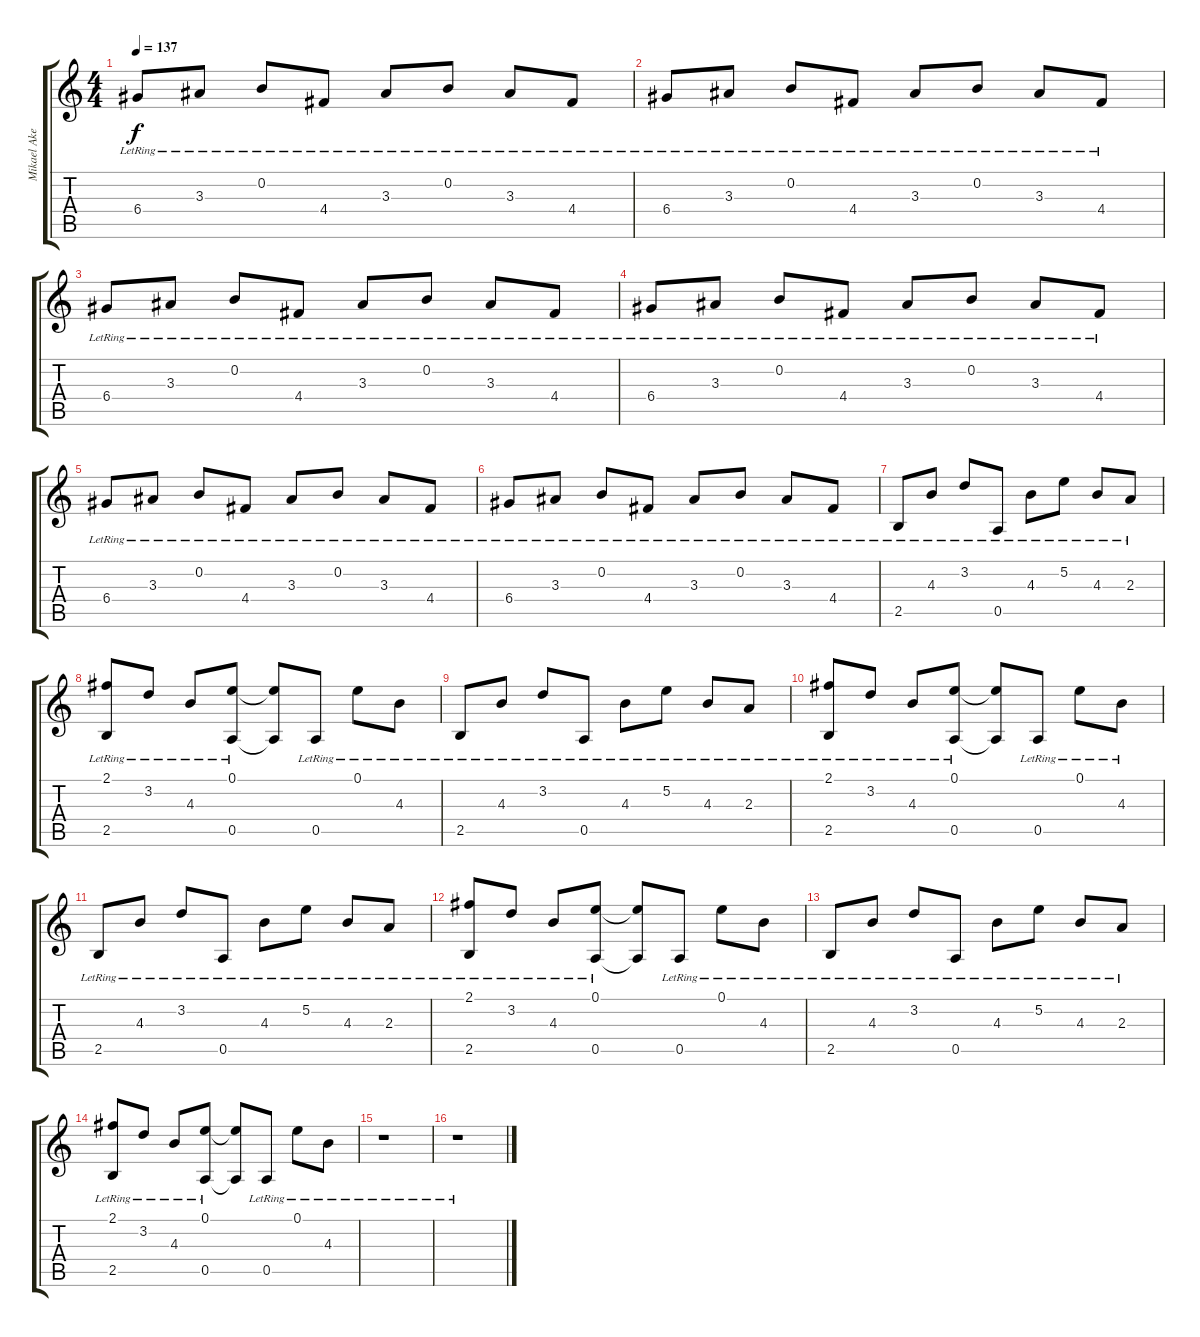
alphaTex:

\track ("Mikael Akerfeldt (Acoustique et solo)" "Mikael Ake") {instrument acousticguitarsteel}
\staff {score tabs}
\tuning (E4 B3 G3 D3 A2 E2) {hide}
\ts (4 4)
\tempo 137
\clef g2
\ks c
6.4{lr}.8{dy f} 3.3{lr}.8 0.2{lr}.8 4.4{lr}.8 3.3{lr}.8 0.2{lr}.8 3.3{lr}.8 4.4{lr}.8 |
6.4{lr}.8 3.3{lr}.8 0.2{lr}.8 4.4{lr}.8 3.3{lr}.8 0.2{lr}.8 3.3{lr}.8 4.4{lr}.8 |
6.4{lr}.8 3.3{lr}.8 0.2{lr}.8 4.4{lr}.8 3.3{lr}.8 0.2{lr}.8 3.3{lr}.8 4.4{lr}.8 |
6.4{lr}.8 3.3{lr}.8 0.2{lr}.8 4.4{lr}.8 3.3{lr}.8 0.2{lr}.8 3.3{lr}.8 4.4{lr}.8 |
6.4{lr}.8 3.3{lr}.8 0.2{lr}.8 4.4{lr}.8 3.3{lr}.8 0.2{lr}.8 3.3{lr}.8 4.4{lr}.8 |
6.4{lr}.8 3.3{lr}.8 0.2{lr}.8 4.4{lr}.8 3.3{lr}.8 0.2{lr}.8 3.3{lr}.8 4.4{lr}.8 |
\section ("" "")
2.5{lr}.8 4.3{lr}.8 3.2{lr}.8 0.5{lr}.8 4.3{lr}.8 5.2{lr}.8 4.3{lr}.8 2.3{lr}.8 |
(2.1{lr} 2.5{lr}).8 3.2{lr}.8 4.3{lr}.8 (0.1{lr} 0.5).8 (0.1{t} 0.5{t}).8 0.5{lr}.8 0.1{lr}.8 4.3{lr}.8 |
2.5{lr}.8 4.3{lr}.8 3.2{lr}.8 0.5{lr}.8 4.3{lr}.8 5.2{lr}.8 4.3{lr}.8 2.3{lr}.8 |
(2.1{lr} 2.5{lr}).8 3.2{lr}.8 4.3{lr}.8 (0.1{lr} 0.5).8 (0.1{t} 0.5{t}).8 0.5{lr}.8 0.1{lr}.8 4.3{lr}.8 |
2.5{lr}.8 4.3{lr}.8 3.2{lr}.8 0.5{lr}.8 4.3{lr}.8 5.2{lr}.8 4.3{lr}.8 2.3{lr}.8 |
(2.1{lr} 2.5{lr}).8 3.2{lr}.8 4.3{lr}.8 (0.1{lr} 0.5).8 (0.1{t} 0.5{t}).8 0.5{lr}.8 0.1{lr}.8 4.3{lr}.8 |
2.5{lr}.8 4.3{lr}.8 3.2{lr}.8 0.5{lr}.8 4.3{lr}.8 5.2{lr}.8 4.3{lr}.8 2.3{lr}.8 |
(2.1{lr} 2.5{lr}).8 3.2{lr}.8 4.3{lr}.8 (0.1{lr} 0.5).8 (0.1{t} 0.5{t}).8 0.5{lr}.8 0.1{lr}.8 4.3{lr}.8 |
\section ("" "")
r.1 |
r.1
